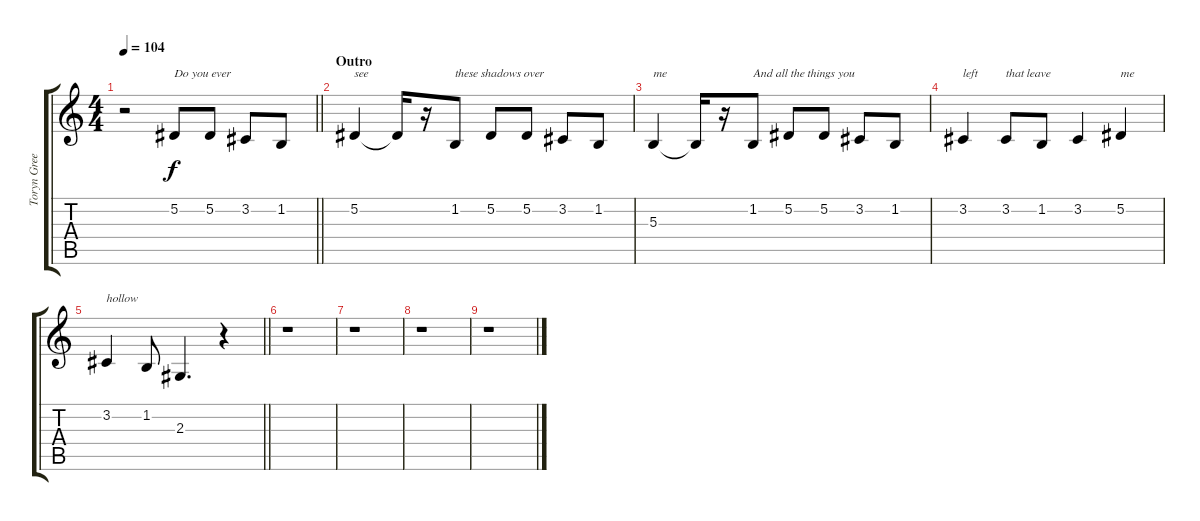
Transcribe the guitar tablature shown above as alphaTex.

\track ("Toryn Green (Vocals)" "Toryn Gree") {instrument violin}
\staff {score tabs}
\tuning (Eb4 Bb3 Gb3 Db3 Ab2 Db2) {hide}
\ts (4 4)
\tempo 104
\clef g2
\barLineRight lightlight
\ks c
r.2{dy f} 5.2.8{txt "Do you ever"} 5.2.8 3.2.8 1.2.8 |
\section ("" "Outro")
5.2.4{txt "see"} 5.2{t}.16 r.16 1.2.8{txt "these shadows over"} 5.2.8 5.2.8 3.2.8 1.2.8 |
5.3.4{txt "me"} 5.3{t}.16 r.16 1.2.8{txt "And all the things you"} 5.2.8 5.2.8 3.2.8 1.2.8 |
3.2.4{txt "left"} 3.2.8{txt "that leave"} 1.2.8 3.2.4 5.2.4{txt "me"} |
\barLineRight lightlight
3.2.4{txt "hollow"} 1.2.8 2.3.4{d} r.4 |
r.1 |
r.1 |
r.1 |
r.1
